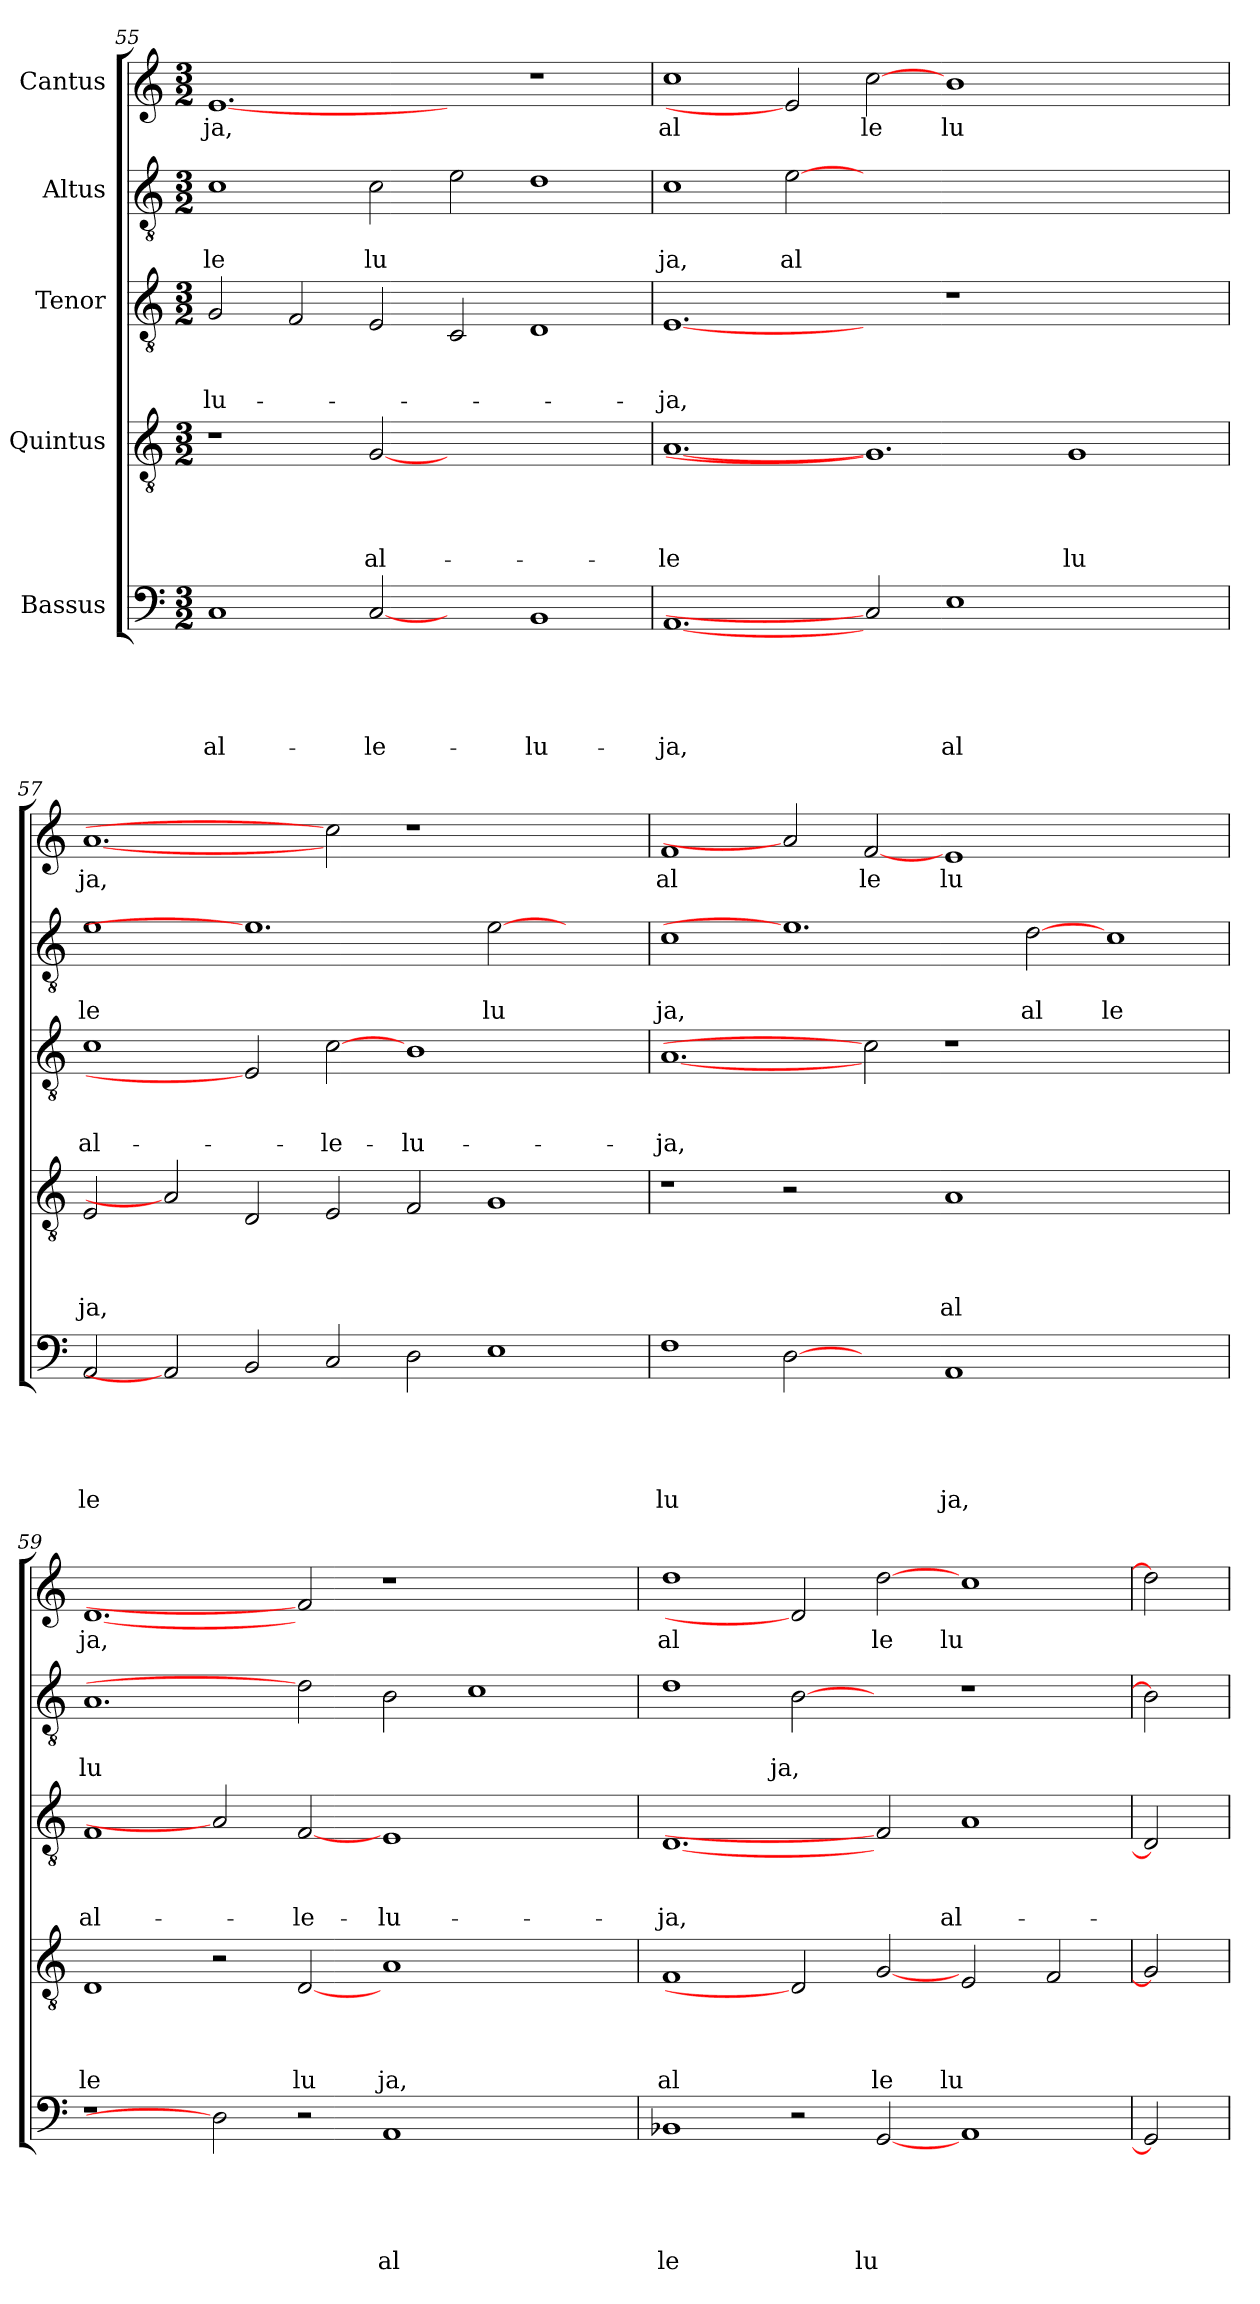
**kern	**text	**text	**text	**text	**text	**kern	**text	**text	**text	**text	**kern	**text	**text	**text	**kern	**text	**text	**kern	**text
*part5	*part5	*part5	*part5	*part5	*part5	*part4	*part4	*part4	*part4	*part4	*part3	*part3	*part3	*part3	*part2	*part2	*part2	*part1	*part1
*staff5	*staff5	*staff5	*staff5	*staff5	*staff5	*staff4	*staff4	*staff4	*staff4	*staff4	*staff3	*staff3	*staff3	*staff3	*staff2	*staff2	*staff2	*staff1	*staff1
*I"Bassus	*	*	*	*	*	*I"Quintus	*	*	*	*	*I"Tenor	*	*	*	*I"Altus	*	*	*I"Cantus	*
*clefF4	*	*	*	*	*	*clefGv2	*	*	*	*	*clefGv2	*	*	*	*clefGv2	*	*	*clefG2	*
*k[]	*	*	*	*	*	*k[]	*	*	*	*	*k[]	*	*	*	*k[]	*	*	*k[]	*
*C:	*	*	*	*	*	*C:	*	*	*	*	*C:	*	*	*	*C:	*	*	*C:	*
*M3/2	*	*	*	*	*	*M3/2	*	*	*	*	*M3/2	*	*	*	*M3/2	*	*	*M3/2	*
=55	=55	=55	=55	=55	=55	=55	=55	=55	=55	=55	=55	=55	=55	=55	=55	=55	=55	=55	=55
!	!	!	!	!	!LO:LY:b	!	!	!	!	!	!	!	!	!LO:LY:b	!	!	!LO:LY:b	!	!LO:LY:b
1C	.	.	.	.	al-	1r	.	.	.	.	2G/	.	.	-lu-	1c	.	le	[1.e	ja,
.	.	.	.	.	.	.	.	.	.	.	2F/	.	.	.	.	.	.	.	.
!	!	!	!	!	!LO:LY:b	!	!	!	!	!LO:LY:b	!	!	!	!	!	!	!LO:LY:b	!	!
[2C	.	.	.	.	-le-	[2G	.	.	.	al-	2E/	.	.	.	2c\	.	lu	.	.
2ryy	.	.	.	.	.	1.ryy	.	.	.	.	2C/	.	.	.	2e\	.	.	2ryy	.
!	!	!	!	!	!LO:LY:b	!	!	!	!	!	!	!	!	!	!	!	!	!	!
1BB	.	.	.	.	-lu-	.	.	.	.	.	1D	.	.	.	1d	.	.	1r	.
!!LO:LB:g=z
=56	=56	=56	=56	=56	=56	=56	=56	=56	=56	=56	=56	=56	=56	=56	=56	=56	=56	=56	=56
!	!	!	!	!	!LO:LY:b	!	!	!	!	!LO:LY:b	!	!	!	!LO:LY:b	!	!	!LO:LY:b	!	!LO:LY:b
[1.AA	.	.	.	.	-ja,	[1.A	.	.	.	-le	[1.E	.	.	-ja,	1c	.	ja,	1cc	al
!	!	!	!	!	!	!	!	!	!	!	!	!	!	!	!	!	!LO:LY:b	!	!
.	.	.	.	.	.	.	.	.	.	.	.	.	.	.	[2e	.	al	2e]	.
!	!	!	!	!	!	!	!	!	!	!	!	!	!	!	!	!	!	!	!LO:LY:b
2C]	.	.	.	.	.	1.G]	.	.	.	.	2ryy	.	.	.	0ryy	.	.	[2cc	le
!	!	!	!	!	!LO:LY:b	!	!	!	!	!	!	!	!	!	!	!	!	!	!LO:LY:b
1E	.	.	.	.	al	.	.	.	.	.	1r	.	.	.	.	.	.	1b	lu
!	!	!	!	!	!	!	!	!	!	!LO:LY:b	!	!	!	!	!	!	!	!	!
1ryy	.	.	.	.	.	1G	.	.	.	lu	1ryy	.	.	.	.	.	.	1ryy	.
.	.	.	.	.	.	.	.	.	.	.	.	.	.	.	2ryy	.	.	.	.
=57	=57	=57	=57	=57	=57	=57	=57	=57	=57	=57	=57	=57	=57	=57	=57	=57	=57	=57	=57
!	!	!	!	!	!LO:LY:b	!	!	!	!	!LO:LY:b	!	!	!	!LO:LY:b	!	!	!LO:LY:b	!	!LO:LY:b
2AA/	.	.	.	.	le	2E/	.	.	.	ja,	1c	.	.	al-	1e	.	le	[1.a	ja,
2AA]	.	.	.	.	.	2A]	.	.	.	.	.	.	.	.	.	.	.	.	.
2BB/	.	.	.	.	.	2D/	.	.	.	.	2E]	.	.	.	1.e]	.	.	.	.
!	!	!	!	!	!	!	!	!	!	!	!	!	!	!LO:LY:b	!	!	!	!	!
2C/	.	.	.	.	.	2E/	.	.	.	.	[2c	.	.	-le-	.	.	.	2cc]	.
!	!	!	!	!	!	!	!	!	!	!	!	!	!	!LO:LY:b	!	!	!	!	!
2D\	.	.	.	.	.	2F/	.	.	.	.	1B	.	.	-lu-	.	.	.	1r	.
!	!	!	!	!	!	!	!	!	!	!	!	!	!	!	!	!	!LO:LY:b	!	!
1E	.	.	.	.	.	1G	.	.	.	.	.	.	.	.	[2e	.	lu	.	.
.	.	.	.	.	.	.	.	.	.	.	2ryy	.	.	.	2ryy	.	.	2ryy	.
=58	=58	=58	=58	=58	=58	=58	=58	=58	=58	=58	=58	=58	=58	=58	=58	=58	=58	=58	=58
!	!	!	!	!	!LO:LY:b	!	!	!	!	!	!	!	!	!LO:LY:b	!	!	!LO:LY:b	!	!LO:LY:b
1F	.	.	.	.	lu	1r	.	.	.	.	[1.A	.	.	-ja,	1c	.	ja,	1f	al
[2D	.	.	.	.	.	2r	.	.	.	.	.	.	.	.	1.e]	.	.	2a]	.
!	!	!	!	!	!	!	!	!	!	!	!	!	!	!	!	!	!	!	!LO:LY:b
2ryy	.	.	.	.	.	2ryy	.	.	.	.	2c]	.	.	.	.	.	.	[2f	le
!	!	!	!	!	!LO:LY:b	!	!	!	!	!LO:LY:b	!	!	!	!	!	!	!	!	!LO:LY:b
1AA	.	.	.	.	ja,	1A	.	.	.	al	1r	.	.	.	.	.	.	1e	lu
!	!	!	!	!	!	!	!	!	!	!	!	!	!	!	!	!	!LO:LY:b	!	!
.	.	.	.	.	.	.	.	.	.	.	.	.	.	.	[2d	.	al	.	.
!	!	!	!	!	!	!	!	!	!	!	!	!	!	!	!	!	!LO:LY:b	!	!
1ryy	.	.	.	.	.	1ryy	.	.	.	.	1ryy	.	.	.	1c	.	le	1ryy	.
=59	=59	=59	=59	=59	=59	=59	=59	=59	=59	=59	=59	=59	=59	=59	=59	=59	=59	=59	=59
!	!	!	!	!	!	!	!	!	!	!LO:LY:b	!	!	!	!LO:LY:b	!	!	!LO:LY:b	!	!LO:LY:b
1r	.	.	.	.	.	1D	.	.	.	le	1F	.	.	al-	1.A	.	lu	[1.d	ja,
2D]	.	.	.	.	.	2r	.	.	.	.	2A]	.	.	.	.	.	.	.	.
!	!	!	!	!	!	!	!	!	!	!LO:LY:b	!	!	!	!LO:LY:b	!	!	!	!	!
2r	.	.	.	.	.	[2D	.	.	.	lu	[2F	.	.	-le-	2d]	.	.	2f]	.
!	!	!	!	!	!LO:LY:b	!	!	!	!	!LO:LY:b	!	!	!	!LO:LY:b	!	!	!	!	!
1AA	.	.	.	.	al	1A	.	.	.	ja,	1E	.	.	-lu-	2B\	.	.	1r	.
.	.	.	.	.	.	.	.	.	.	.	.	.	.	.	1c	.	.	.	.
2ryy	.	.	.	.	.	2ryy	.	.	.	.	2ryy	.	.	.	.	.	.	2ryy	.
=60	=60	=60	=60	=60	=60	=60	=60	=60	=60	=60	=60	=60	=60	=60	=60	=60	=60	=60	=60
!	!	!	!	!	!LO:LY:b	!	!	!	!	!LO:LY:b	!	!	!	!LO:LY:b	!	!	!	!	!LO:LY:b
1BB-X	.	.	.	.	le	1F	.	.	.	al	[1.D	.	.	-ja,	1d	.	.	1dd	al
!	!	!	!	!	!	!	!	!	!	!	!	!	!	!	!	!	!LO:LY:b	!	!
2r	.	.	.	.	.	2D]	.	.	.	.	.	.	.	.	[2B	.	ja,	2d]	.
!	!	!	!	!	!LO:LY:b	!	!	!	!	!LO:LY:b	!	!	!	!	!	!	!	!	!LO:LY:b
[2GG	.	.	.	.	lu	[2G	.	.	.	le	2F]	.	.	.	2ryy	.	.	[2dd	le
!	!	!	!	!	!	!	!	!	!	!LO:LY:b	!	!	!	!LO:LY:b	!	!	!	!	!LO:LY:b
1AA	.	.	.	.	.	2E/	.	.	.	lu	1A	.	.	al-	1r	.	.	1cc	lu
.	.	.	.	.	.	2F/	.	.	.	.	.	.	.	.	.	.	.	.	.
=61	=61	=61	=61	=61	=61	=61	=61	=61	=61	=61	=61	=61	=61	=61	=61	=61	=61	=61	=61
2GG]	.	.	.	.	.	2G]	.	.	.	.	2D]	.	.	.	2B]	.	.	2dd]	.
=	=	=	=	=	=	=	=	=	=	=	=	=	=	=	=	=	=	=	=
*-	*-	*-	*-	*-	*-	*-	*-	*-	*-	*-	*-	*-	*-	*-	*-	*-	*-	*-	*-
